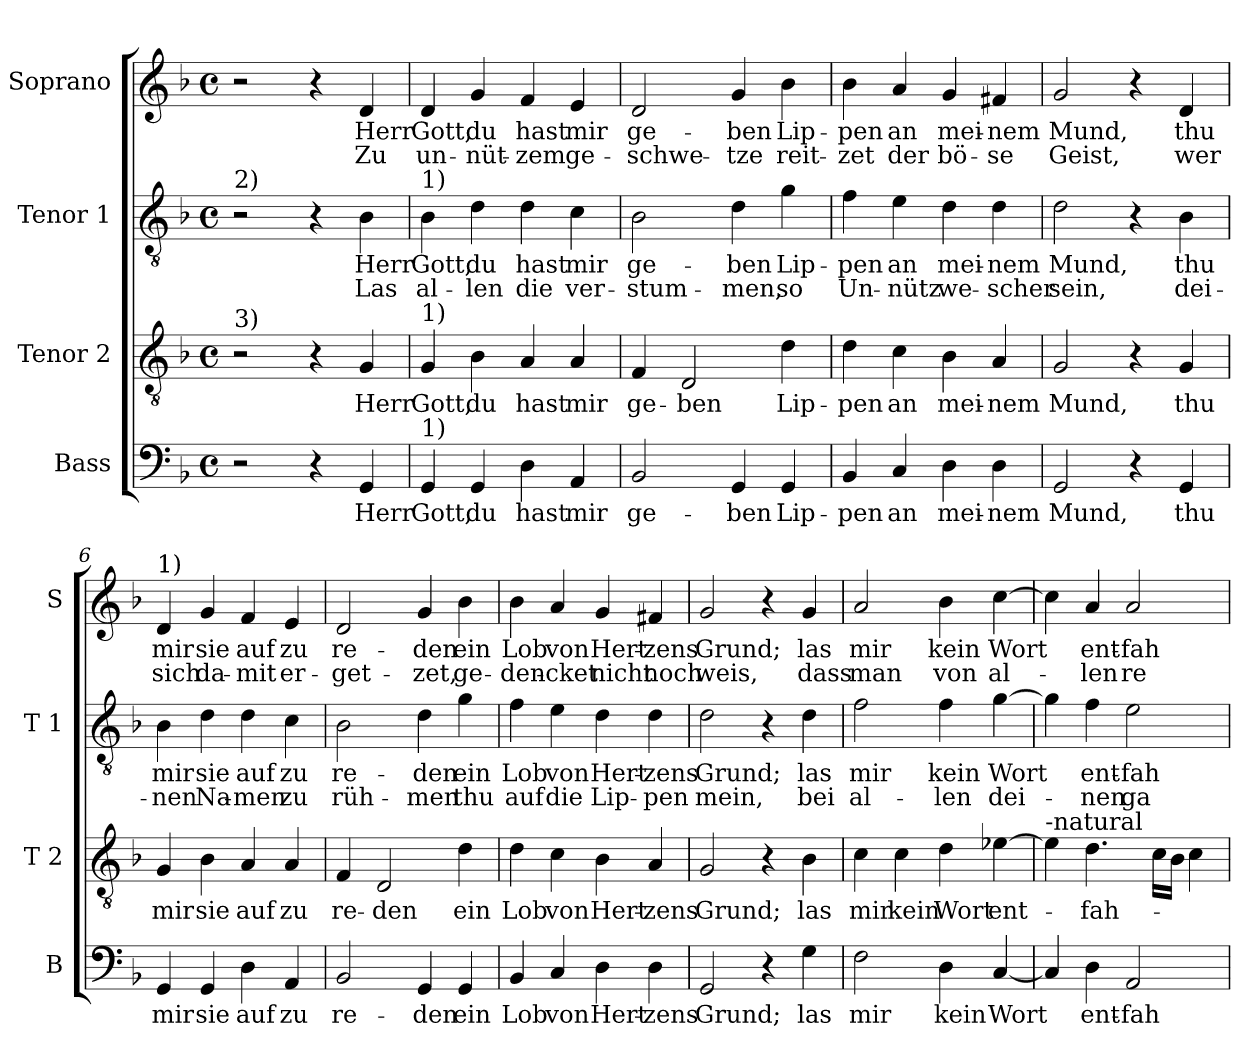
**kern	**text	**kern	**text	**kern	**text	**text	**kern	**text	**text
*part4	*part4	*part3	*part3	*part2	*part2	*part2	*part1	*part1	*part1
*staff4	*staff4	*staff3	*staff3	*staff2	*staff2	*staff2	*staff1	*staff1	*staff1
*I"Bass	*	*I"Tenor 2	*	*I"Tenor 1	*	*	*I"Soprano	*	*
*I'B	*	*I'T 2	*	*I'T 1	*	*	*I'S	*	*
*clefF4	*	*clefGv2	*	*clefGv2	*	*	*clefG2	*	*
*k[b-]	*	*k[b-]	*	*k[b-]	*	*	*k[b-]	*	*
*F:	*	*F:	*	*F:	*	*	*F:	*	*
*M4/4	*	*M4/4	*	*M4/4	*	*	*M4/4	*	*
*met(c)	*	*met(c)	*	*met(c)	*	*	*met(c)	*	*
=1	=1	=1	=1	=1	=1	=1	=1	=1	=1
!	!	!	!	!LO:TX:a:t=2)	!	!	!	!	!
!	!	!LO:TX:a:t=3)	!	!	!	!	!	!	!
2r	.	2r	.	2r	.	.	2r	.	.
4r	.	4r	.	4r	.	.	4r	.	.
!	!LO:LY:b	!	!LO:LY:b	!	!LO:LY:b	!LO:LY:b	!	!LO:LY:b	!LO:LY:b
4GG/	Herr	4G/	Herr	4B-\	Herr	Las	4d/	Herr	Zu
=2	=2	=2	=2	=2	=2	=2	=2	=2	=2
!	!	!	!	!LO:TX:a:t=1)	!	!	!	!	!
!	!	!LO:TX:a:t=1)	!	!	!	!	!	!	!
!LO:TX:a:t=1)	!	!	!	!	!	!	!	!	!
!	!LO:LY:b	!	!LO:LY:b	!	!LO:LY:b	!LO:LY:b	!	!LO:LY:b	!LO:LY:b
4GG/	Gott,	4G/	Gott,	4B-\	Gott,	al-	4d/	Gott,	un-
!	!LO:LY:b	!	!LO:LY:b	!	!LO:LY:b	!LO:LY:b	!	!LO:LY:b	!LO:LY:b
4GG/	du	4B-\	du	4d\	du	-len	4g/	du	-nüt-
!	!LO:LY:b	!	!LO:LY:b	!	!LO:LY:b	!LO:LY:b	!	!LO:LY:b	!LO:LY:b
4D\	hast	4A/	hast	4d\	hast	die	4f/	hast	-zem
!	!LO:LY:b	!	!LO:LY:b	!	!LO:LY:b	!LO:LY:b	!	!LO:LY:b	!LO:LY:b
4AA/	mir	4A/	mir	4c\	mir	ver-	4e/	mir	ge-
=3	=3	=3	=3	=3	=3	=3	=3	=3	=3
!	!LO:LY:b	!	!LO:LY:b	!	!LO:LY:b	!LO:LY:b	!	!LO:LY:b	!LO:LY:b
2BB-/	ge-	4F/	ge-	2B-\	ge-	-stum-	2d/	ge-	-schwe-
!	!	!	!LO:LY:b	!	!	!	!	!	!
.	.	2D/	-ben	.	.	.	.	.	.
!	!LO:LY:b	!	!	!	!LO:LY:b	!LO:LY:b	!	!LO:LY:b	!LO:LY:b
4GG/	-ben	.	.	4d\	-ben	-men,	4g/	-ben	-tze
!	!LO:LY:b	!	!LO:LY:b	!	!LO:LY:b	!LO:LY:b	!	!LO:LY:b	!LO:LY:b
4GG/	Lip-	4d\	Lip-	4g\	Lip-	so	4b-\	Lip-	reit-
=4	=4	=4	=4	=4	=4	=4	=4	=4	=4
!	!LO:LY:b	!	!LO:LY:b	!	!LO:LY:b	!LO:LY:b	!	!LO:LY:b	!LO:LY:b
4BB-/	-pen	4d\	-pen	4f\	-pen	Un-	4b-\	-pen	-zet
!	!LO:LY:b	!	!LO:LY:b	!	!LO:LY:b	!LO:LY:b	!	!LO:LY:b	!LO:LY:b
4C/	an	4c\	an	4e\	an	-nütz	4a/	an	der
!	!LO:LY:b	!	!LO:LY:b	!	!LO:LY:b	!LO:LY:b	!	!LO:LY:b	!LO:LY:b
4D\	mei-	4B-\	mei-	4d\	mei-	we-	4g/	mei-	bö-
!	!LO:LY:b	!	!LO:LY:b	!	!LO:LY:b	!LO:LY:b	!	!LO:LY:b	!LO:LY:b
4D\	-nem	4A/	-nem	4d\	-nem	-scher	4f#X/	-nem	-se
!!LO:LB:g=z
=5	=5	=5	=5	=5	=5	=5	=5	=5	=5
!	!LO:LY:b	!	!LO:LY:b	!	!LO:LY:b	!LO:LY:b	!	!LO:LY:b	!LO:LY:b
2GG/	Mund,	2G/	Mund,	2d\	Mund,	sein,	2g/	Mund,	Geist,
4r	.	4r	.	4r	.	.	4r	.	.
!	!LO:LY:b	!	!LO:LY:b	!	!LO:LY:b	!LO:LY:b	!	!LO:LY:b	!LO:LY:b
4GG/	thu	4G/	thu	4B-\	thu	dei-	4d/	thu	wer
=6	=6	=6	=6	=6	=6	=6	=6	=6	=6
!	!	!	!	!	!	!	!LO:TX:a:t=1)	!	!
!	!LO:LY:b	!	!LO:LY:b	!	!LO:LY:b	!LO:LY:b	!	!LO:LY:b	!LO:LY:b
4GG/	mir	4G/	mir	4B-\	mir	-nen	4d/	mir	sich
!	!LO:LY:b	!	!LO:LY:b	!	!LO:LY:b	!LO:LY:b	!	!LO:LY:b	!LO:LY:b
4GG/	sie	4B-\	sie	4d\	sie	Na-	4g/	sie	da-
!	!LO:LY:b	!	!LO:LY:b	!	!LO:LY:b	!LO:LY:b	!	!LO:LY:b	!LO:LY:b
4D\	auf	4A/	auf	4d\	auf	-men	4f/	auf	-mit
!	!LO:LY:b	!	!LO:LY:b	!	!LO:LY:b	!LO:LY:b	!	!LO:LY:b	!LO:LY:b
4AA/	zu	4A/	zu	4c\	zu	zu	4e/	zu	er-
=7	=7	=7	=7	=7	=7	=7	=7	=7	=7
!	!LO:LY:b	!	!LO:LY:b	!	!LO:LY:b	!LO:LY:b	!	!LO:LY:b	!LO:LY:b
2BB-/	re-	4F/	re-	2B-\	re-	rüh-	2d/	re-	-get-
!	!	!	!LO:LY:b	!	!	!	!	!	!
.	.	2D/	-den	.	.	.	.	.	.
!	!LO:LY:b	!	!	!	!LO:LY:b	!LO:LY:b	!	!LO:LY:b	!LO:LY:b
4GG/	-den	.	.	4d\	-den	-men	4g/	-den	-zet,
!	!LO:LY:b	!	!LO:LY:b	!	!LO:LY:b	!LO:LY:b	!	!LO:LY:b	!LO:LY:b
4GG/	ein	4d\	ein	4g\	ein	thu	4b-\	ein	ge-
=8	=8	=8	=8	=8	=8	=8	=8	=8	=8
!	!LO:LY:b	!	!LO:LY:b	!	!LO:LY:b	!LO:LY:b	!	!LO:LY:b	!LO:LY:b
4BB-/	Lob	4d\	Lob	4f\	Lob	auf	4b-\	Lob	-den-
!	!LO:LY:b	!	!LO:LY:b	!	!LO:LY:b	!LO:LY:b	!	!LO:LY:b	!LO:LY:b
4C/	von	4c\	von	4e\	von	die	4a/	von	-cket
!	!LO:LY:b	!	!LO:LY:b	!	!LO:LY:b	!LO:LY:b	!	!LO:LY:b	!LO:LY:b
4D\	Hert-	4B-\	Hert-	4d\	Hert-	Lip-	4g/	Hert-	nicht
!	!LO:LY:b	!	!LO:LY:b	!	!LO:LY:b	!LO:LY:b	!	!LO:LY:b	!LO:LY:b
4D\	-zens	4A/	-zens	4d\	-zens	-pen	4f#X/	-zens	noch
!!LO:PB:g=z
=9	=9	=9	=9	=9	=9	=9	=9	=9	=9
!	!LO:LY:b	!	!LO:LY:b	!	!LO:LY:b	!LO:LY:b	!	!LO:LY:b	!LO:LY:b
2GG/	Grund;	2G/	Grund;	2d\	Grund;	mein,	2g/	Grund;	weis,
4r	.	4r	.	4r	.	.	4r	.	.
!	!LO:LY:b	!	!LO:LY:b	!	!LO:LY:b	!LO:LY:b	!	!LO:LY:b	!LO:LY:b
4G\	las	4B-\	las	4d\	las	bei	4g/	las	dass
=10	=10	=10	=10	=10	=10	=10	=10	=10	=10
!	!LO:LY:b	!	!LO:LY:b	!	!LO:LY:b	!LO:LY:b	!	!LO:LY:b	!LO:LY:b
2F\	mir	4c\	mir	2f\	mir	al-	2a/	mir	man
!	!	!	!LO:LY:b	!	!	!	!	!	!
.	.	4c\	kein	.	.	.	.	.	.
!	!LO:LY:b	!	!LO:LY:b	!	!LO:LY:b	!LO:LY:b	!	!LO:LY:b	!LO:LY:b
4D\	kein	4d\	Wort	4f\	kein	-len	4b-\	kein	von
!	!LO:LY:b	!	!LO:LY:b	!	!LO:LY:b	!LO:LY:b	!	!LO:LY:b	!LO:LY:b
[4C/	Wort	[4e-X\	ent-	[4g\	Wort	dei-	[4cc\	Wort	al-
=11	=11	=11	=11	=11	=11	=11	=11	=11	=11
!	!	!LO:TX:a:t=-natural	!	!	!	!	!	!	!
4C/]	.	4e-\]	.	4g\]	.	.	4cc\]	.	.
!	!LO:LY:b	!	!LO:LY:b	!	!LO:LY:b	!LO:LY:b	!	!LO:LY:b	!LO:LY:b
4D\	ent-	4.d\	-fah-	4f\	ent-	-nen	4a/	ent-	-len
!	!LO:LY:b	!	!	!	!LO:LY:b	!LO:LY:b	!	!LO:LY:b	!LO:LY:b
2AA/	-fah-	.	.	2e\	-fah-	ga-	2a/	-fah-	re-
.	.	16c\LL	.	.	.	.	.	.	.
.	.	16B-\JJ	.	.	.	.	.	.	.
.	.	4c\	.	.	.	.	.	.	.
=	=	=	=	=	=	=	=	=	=
*-	*-	*-	*-	*-	*-	*-	*-	*-	*-
